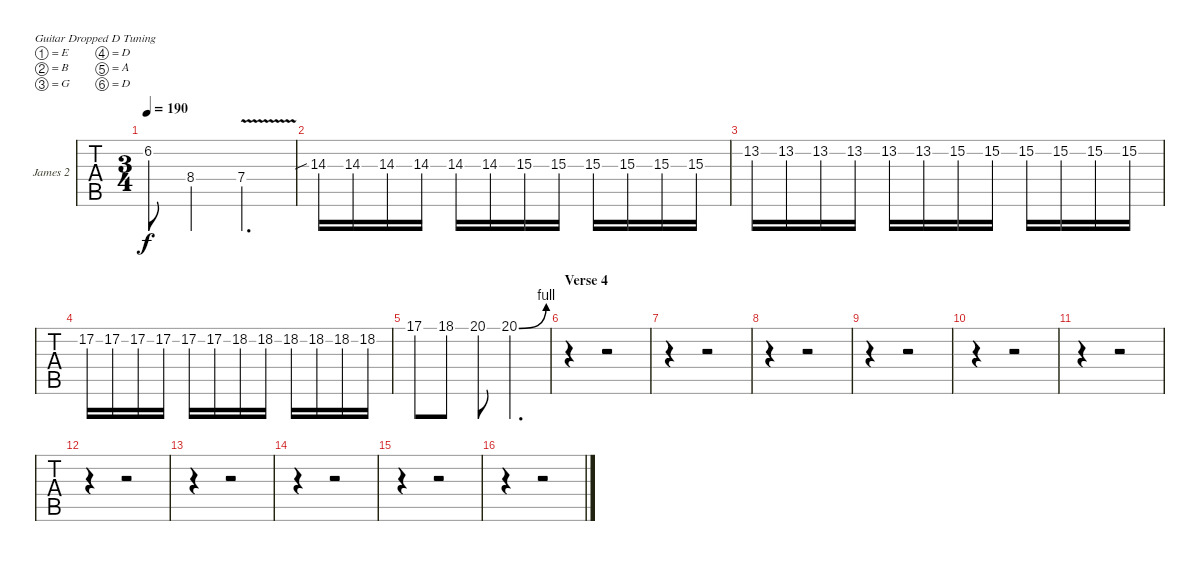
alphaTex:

\bracketExtendMode groupsimilarinstruments
\firstSystemTrackNameOrientation horizontal
\otherSystemsTrackNameOrientation horizontal
\track ("Lead 1" "James 2") {instrument distortionguitar}
\staff {tabs}
\tuning (E4 B3 G3 D3 A2 D2)
\ts (3 4)
\tempo 190
\clef g2
\ks c
6.2.8{dy f} 8.4.4 7.4{v}.4{d} |
14.3{sib}.16 14.3.16 14.3.16 14.3.16 14.3.16 14.3.16 15.3.16 15.3.16 15.3.16 15.3.16 15.3.16 15.3.16 |
13.2.16 13.2.16 13.2.16 13.2.16 13.2.16 13.2.16 15.2.16 15.2.16 15.2.16 15.2.16 15.2.16 15.2.16 |
17.2.16 17.2.16 17.2.16 17.2.16 17.2.16 17.2.16 18.2.16 18.2.16 18.2.16 18.2.16 18.2.16 18.2.16 |
17.1.8 18.1.8 20.1.8 20.1{be (bend 0 0 27.599999999999998 4)}.4{d} |
\section ("" "Verse 4")
r.4 r.2 |
r.4 r.2 |
r.4 r.2 |
r.4 r.2 |
r.4 r.2 |
r.4 r.2 |
r.4 r.2 |
r.4 r.2 |
r.4 r.2 |
r.4 r.2 |
r.4 r.2
